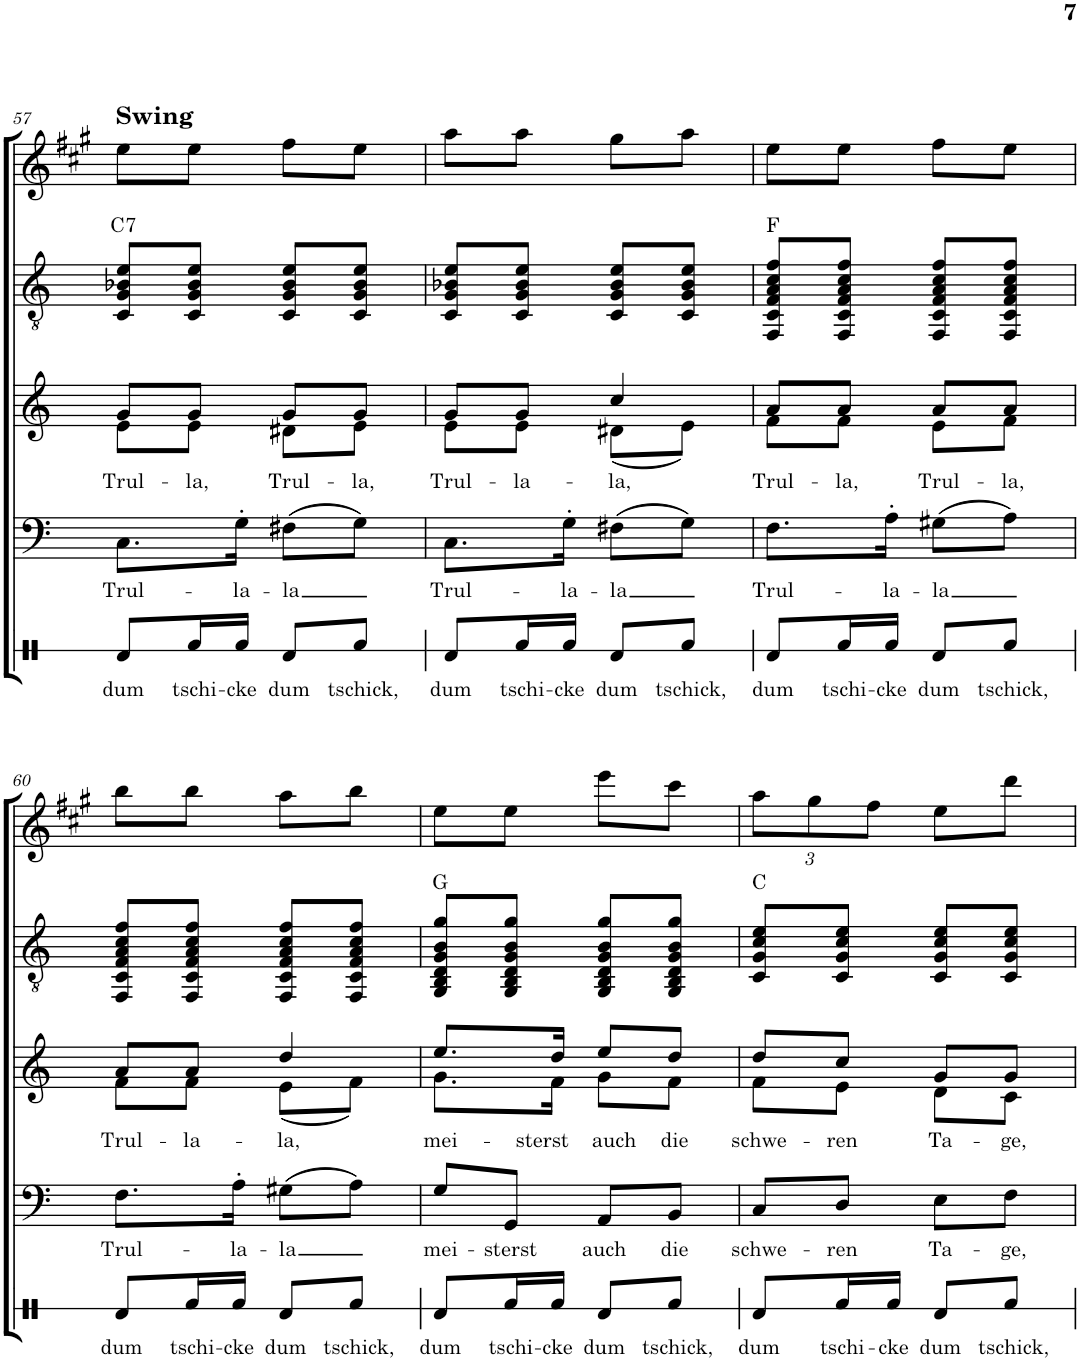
**kern	**text	**kern	**text	**kern	**text	**kern	**harte	**kern
*part5	*part5	*part4	*part4	*part3	*part3	*part2	*part2	*part1
*staff5	*staff5	*staff4	*staff4	*staff3	*staff3	*staff2	*	*staff1
*I"Holzblöcke	*	*I"Männer	*	*I"Frauen	*	*I"Akustische Gitarre	*	*I"Altsaxophon
*	*	*	*	*	*	*I'Ac Gtr	*	*I'A Sax
!!LO:PB:g=z
*clefX	*	*clefF4	*	*clefG2	*	*clefGv2	*	*clefG2
*	*	*	*	*	*	*	*	*Trd5c9
*k[]	*	*k[]	*	*k[]	*	*k[]	*	*k[f#c#g#]
*M2/4	*	*M2/4	*	*M2/4	*	*M2/4	*	*M2/4
=57	=57	=57	=57	=57	=57	=57	=57	=57
!	!	!	!	!	!	!	!	!LO:TX:a:B:t=Swing
!	!LO:LY:b	!	!LO:LY:b	!	!LO:LY:b	!	!LO:H:kt=7	!
*	*	*	*	*^	*	*	*	*
8Rd/L	dum	8.C\L	Trul-	8g/L	8e\L	Trul-	8C/ 8G/ 8B-X/ 8e/L	C:7	8ee\L
!	!LO:LY:b	!	!	!	!	!LO:LY:b	!	!	!
16Rf/L	tschi-	.	.	8g/J	8e\J	-la,	8C/ 8G/ 8B-/ 8e/J	.	8ee\J
!	!LO:LY:b	!	!LO:LY:b	!	!	!	!	!	!
16Rf/JJ	-cke	16G'\Jk	-la-	.	.	.	.	.	.
!	!LO:LY:b	!	!LO:LY:b	!	!	!LO:LY:b	!	!	!
8Rd/L	dum	(8F#X\L	-la	8g/L	8d#X\L	Trul-	8C/ 8G/ 8B-/ 8e/L	.	8ff#\L
!	!LO:LY:b	!	!	!	!	!LO:LY:b	!	!	!
8Rf/J	tschick,	8G\J)	.	8g/J	8e\J	-la,	8C/ 8G/ 8B-/ 8e/J	.	8ee\J
=58	=58	=58	=58	=58	=58	=58	=58	=58	=58
!	!LO:LY:b	!	!LO:LY:b	!	!	!LO:LY:b	!	!	!
8Rd/L	dum	8.C\L	Trul-	8g/L	8e\L	Trul-	8C/ 8G/ 8B-X/ 8e/L	.	8aa\L
!	!LO:LY:b	!	!	!	!	!LO:LY:b	!	!	!
16Rf/L	tschi-	.	.	8g/J	8e\J	-la-	8C/ 8G/ 8B-/ 8e/J	.	8aa\J
!	!LO:LY:b	!	!LO:LY:b	!	!	!	!	!	!
16Rf/JJ	-cke	16G'\Jk	-la-	.	.	.	.	.	.
!	!LO:LY:b	!	!LO:LY:b	!	!	!LO:LY:b	!	!	!
8Rd/L	dum	(8F#X\L	-la	4cc/	(8d#X\L	-la,	8C/ 8G/ 8B-/ 8e/L	.	8gg#\L
!	!LO:LY:b	!	!	!	!	!	!	!	!
8Rf/J	tschick,	8G\J)	.	.	8e\J)	.	8C/ 8G/ 8B-/ 8e/J	.	8aa\J
=59	=59	=59	=59	=59	=59	=59	=59	=59	=59
!	!LO:LY:b	!	!LO:LY:b	!	!	!LO:LY:b	!	!	!
8Rd/L	dum	8.F\L	Trul-	8a/L	8f\L	Trul-	8FF/ 8C/ 8F/ 8A/ 8c/ 8f/L	F:maj	8ee\L
!	!LO:LY:b	!	!	!	!	!LO:LY:b	!	!	!
16Rf/L	tschi-	.	.	8a/J	8f\J	-la,	8FF/ 8C/ 8F/ 8A/ 8c/ 8f/J	.	8ee\J
!	!LO:LY:b	!	!LO:LY:b	!	!	!	!	!	!
16Rf/JJ	-cke	16A'\Jk	-la-	.	.	.	.	.	.
!	!LO:LY:b	!	!LO:LY:b	!	!	!LO:LY:b	!	!	!
8Rd/L	dum	(8G#X\L	-la	8a/L	8e\L	Trul-	8FF/ 8C/ 8F/ 8A/ 8c/ 8f/L	.	8ff#\L
!	!LO:LY:b	!	!	!	!	!LO:LY:b	!	!	!
8Rf/J	tschick,	8A\J)	.	8a/J	8f\J	-la,	8FF/ 8C/ 8F/ 8A/ 8c/ 8f/J	.	8ee\J
!!LO:LB:g=z
=60	=60	=60	=60	=60	=60	=60	=60	=60	=60
!	!LO:LY:b	!	!LO:LY:b	!	!	!LO:LY:b	!	!	!
8Rd/L	dum	8.F\L	Trul-	8a/L	8f\L	Trul-	8FF/ 8C/ 8F/ 8A/ 8c/ 8f/L	.	8bb\L
!	!LO:LY:b	!	!	!	!	!LO:LY:b	!	!	!
16Rf/L	tschi-	.	.	8a/J	8f\J	-la-	8FF/ 8C/ 8F/ 8A/ 8c/ 8f/J	.	8bb\J
!	!LO:LY:b	!	!LO:LY:b	!	!	!	!	!	!
16Rf/JJ	-cke	16A'\Jk	-la-	.	.	.	.	.	.
!	!LO:LY:b	!	!LO:LY:b	!	!	!LO:LY:b	!	!	!
8Rd/L	dum	(8G#X\L	-la	4dd/	(8e\L	-la,	8FF/ 8C/ 8F/ 8A/ 8c/ 8f/L	.	8aa\L
!	!LO:LY:b	!	!	!	!	!	!	!	!
8Rf/J	tschick,	8A\J)	.	.	8f\J)	.	8FF/ 8C/ 8F/ 8A/ 8c/ 8f/J	.	8bb\J
=61	=61	=61	=61	=61	=61	=61	=61	=61	=61
!	!LO:LY:b	!	!LO:LY:b	!	!	!LO:LY:b	!	!	!
8Rd/L	dum	8G/L	mei-	8.ee/L	8.g\L	mei-	8GG/ 8BB/ 8D/ 8G/ 8B/ 8g/L	G:maj	8ee\L
!	!LO:LY:b	!	!LO:LY:b	!	!	!	!	!	!
16Rf/L	tschi-	8GG/J	-sterst	.	.	.	8GG/ 8BB/ 8D/ 8G/ 8B/ 8g/J	.	8ee\J
!	!LO:LY:b	!	!	!	!	!LO:LY:b	!	!	!
16Rf/JJ	-cke	.	.	16dd/Jk	16f\Jk	-sterst	.	.	.
!	!LO:LY:b	!	!LO:LY:b	!	!	!LO:LY:b	!	!	!
8Rd/L	dum	8AA/L	auch	8ee/L	8g\L	auch	8GG/ 8BB/ 8D/ 8G/ 8B/ 8g/L	.	8eee\L
!	!LO:LY:b	!	!LO:LY:b	!	!	!LO:LY:b	!	!	!
8Rf/J	tschick,	8BB/J	die	8dd/J	8f\J	die	8GG/ 8BB/ 8D/ 8G/ 8B/ 8g/J	.	8ccc#\J
=62	=62	=62	=62	=62	=62	=62	=62	=62	=62
!	!LO:LY:b	!	!LO:LY:b	!	!	!LO:LY:b	!	!	!
*	*	*	*	*	*	*	*	*	*Xbrackettup
8Rd/L	dum	8C/L	schwe-	8dd/L	8f\L	schwe-	8C/ 8G/ 8c/ 8e/L	C:maj	12aa\L
.	.	.	.	.	.	.	.	.	12gg#\
!	!LO:LY:b	!	!LO:LY:b	!	!	!LO:LY:b	!	!	!
16Rf/L	tschi-	8D/J	-ren	8cc/J	8e\J	-ren	8C/ 8G/ 8c/ 8e/J	.	.
.	.	.	.	.	.	.	.	.	12ff#\J
!	!LO:LY:b	!	!	!	!	!	!	!	!
16Rf/JJ	-cke	.	.	.	.	.	.	.	.
!	!LO:LY:b	!	!LO:LY:b	!	!	!LO:LY:b	!	!	!
8Rd/L	dum	8E\L	Ta-	8g/L	8d\L	Ta-	8C/ 8G/ 8c/ 8e/L	.	8ee\L
!	!LO:LY:b	!	!LO:LY:b	!	!	!LO:LY:b	!	!	!
8Rf/J	tschick,	8F\J	-ge,	8g/J	8c\J	-ge,	8C/ 8G/ 8c/ 8e/J	.	8ddd\J
*	*	*	*	*v	*v	*	*	*	*
=	=	=	=	=	=	=	=	=
*-	*-	*-	*-	*-	*-	*-	*-	*-
